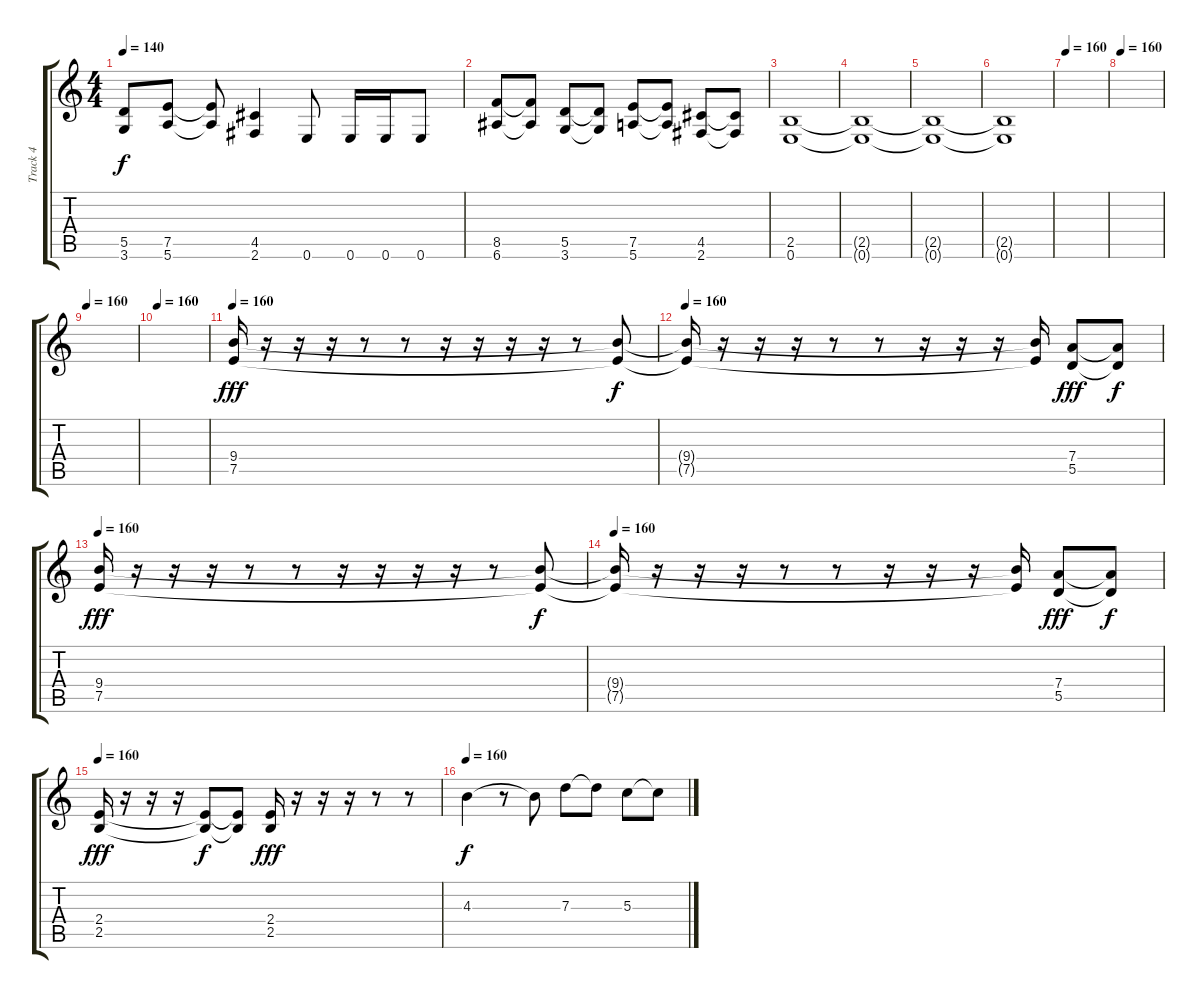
\track ("Track 4" "Track 4") {instrument distortionguitar}
\staff {score tabs}
\tuning (E4 B3 G3 D3 A2 E2) {hide}
\ts (4 4)
\tempo 140
\clef g2
\ks c
(5.5{t} 3.6{t}).8{dy f} (7.5 5.6).8 (7.5{t} 5.6{t}).8 (4.5 2.6).4 0.6.8 0.6.16 0.6.16 0.6.8 |
(8.5 6.6).8 (8.5{t} 6.6{t}).8 (5.5 3.6).8 (5.5{t} 3.6{t}).8 (7.5 5.6).8 (7.5{t} 5.6{t}).8 (4.5 2.6).8 (4.5{t} 2.6{t}).8 |
(2.5 0.6).1 |
(2.5{t} 0.6{t}).1 |
(2.5{t} 0.6{t}).1 |
(2.5{t} 0.6{t}).1 |
\tempo 160
|
\tempo 160
|
\tempo 160
|
\tempo 160
|
\tempo 160
(9.4 7.5).16{dy fff} r.16 r.16 r.16 r.8 r.8 r.16 r.16 r.16 r.16 r.8 (9.4{t} 7.5{t}).8{dy f} |
\tempo 160
(9.4{t} 7.5{t}).16 r.16 r.16 r.16 r.8 r.8 r.16 r.16 r.16 (9.4{t} 7.5{t}).16 (7.4 5.5).8{dy fff} (7.4{t} 5.5{t}).8{dy f} |
\tempo 160
(9.4 7.5).16{dy fff} r.16 r.16 r.16 r.8 r.8 r.16 r.16 r.16 r.16 r.8 (9.4{t} 7.5{t}).8{dy f} |
\tempo 160
(9.4{t} 7.5{t}).16 r.16 r.16 r.16 r.8 r.8 r.16 r.16 r.16 (9.4{t} 7.5{t}).16 (7.4 5.5).8{dy fff} (7.4{t} 5.5{t}).8{dy f} |
\tempo 160
(2.4 2.5).16{dy fff} r.16 r.16 r.16 (2.4{t} 2.5{t}).8{dy f} (2.4{t} 2.5{t}).8 (2.4 2.5).16{dy fff} r.16 r.16 r.16 r.8 r.8 |
\tempo 160
4.3.4{dy f} r.8 4.3{t}.8 7.3.8 7.3{t}.8 5.3.8 5.3{t}.8
